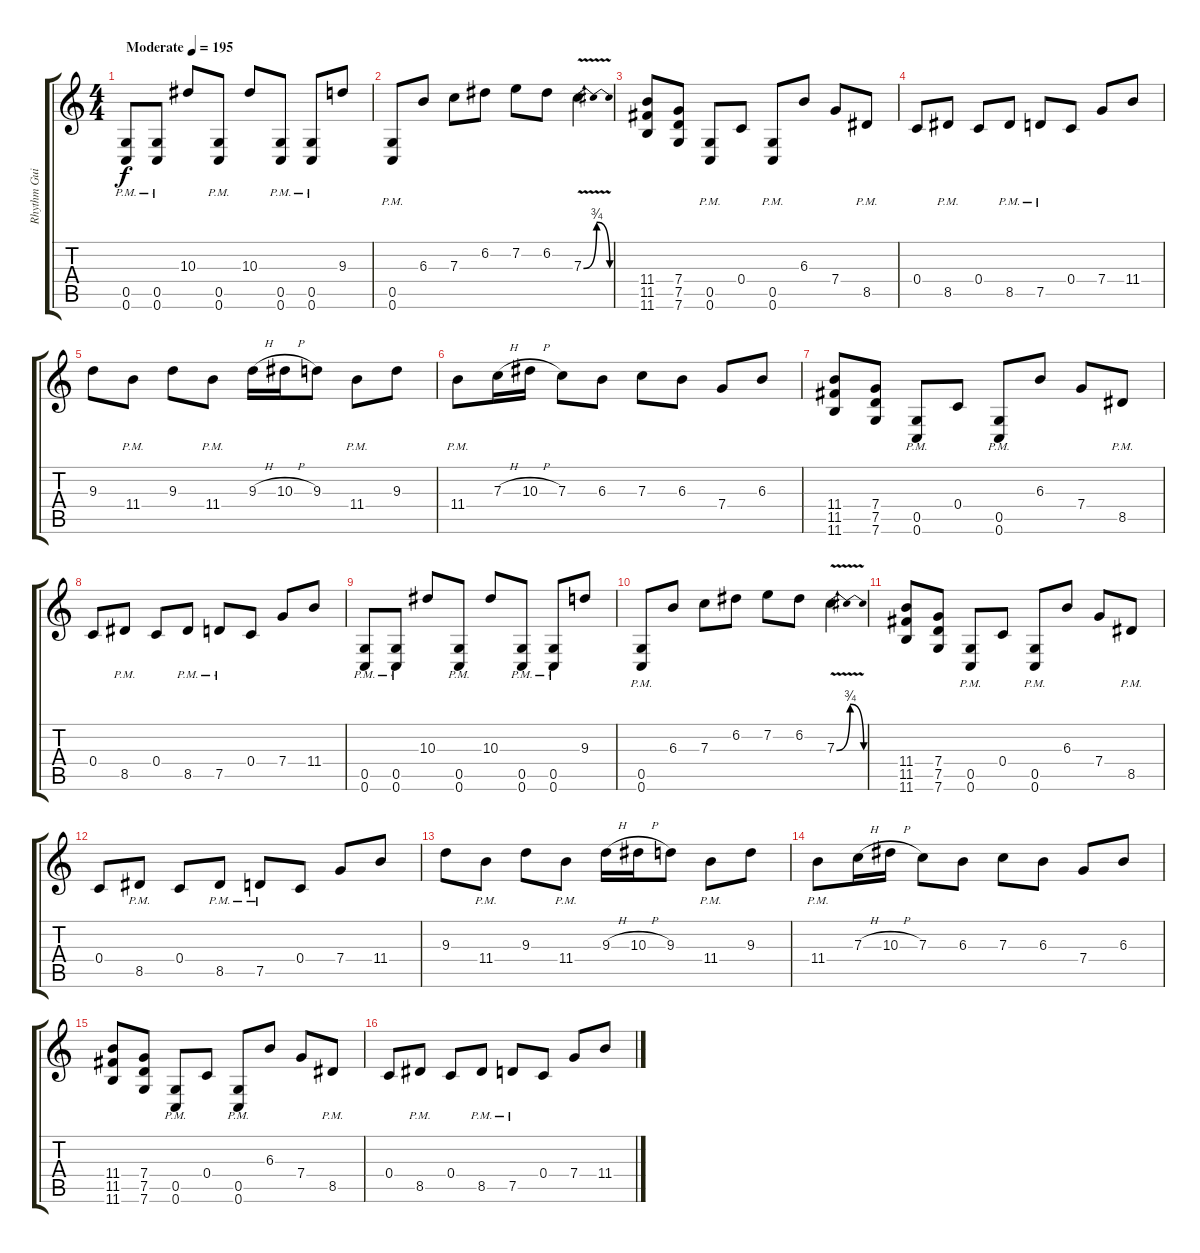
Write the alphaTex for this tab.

\track ("Rhythm Guitar 2" "Rhythm Gui") {instrument distortionguitar}
\staff {score tabs}
\tuning (D4 A3 F3 C3 G2 C2) {hide}
\ts (4 4)
\tempo (195 "Moderate")
\clef g2
\ks c
(0.5{pm} 0.6{pm}).8{dy f instrument distortionguitar} (0.5{pm} 0.6{pm}).8 10.3.8 (0.5{pm} 0.6{pm}).8 10.3.8 (0.5{pm} 0.6{pm}).8 (0.5{pm} 0.6{pm}).8 9.3.8 |
(0.5{pm} 0.6{pm}).8 6.3.8 7.3.8 6.2.8 7.2.8 6.2.8 7.3{be (bendrelease 0 0 30 3 30 3 60 0) v}.4{instrument guitarharmonics} |
(11.4 11.5 11.6).8{instrument distortionguitar} (7.4 7.5 7.6).8 (0.5{pm} 0.6{pm}).8 0.4.8 (0.5{pm} 0.6{pm}).8 6.3.8 7.4.8 8.5{pm}.8 |
0.4.8 8.5{pm}.8 0.4.8 8.5{pm}.8 7.5{pm}.8 0.4.8 7.4.8 11.4.8 |
9.3.8 11.4{pm}.8 9.3.8 11.4{pm}.8 9.3{h}.16 10.3{h}.16 9.3.8 11.4{pm}.8 9.3.8 |
11.4{pm}.8 7.3{h}.16 10.3{h}.16 7.3.8 6.3.8 7.3.8 6.3.8 7.4.8 6.3.8 |
(11.4 11.5 11.6).8 (7.4 7.5 7.6).8 (0.5{pm} 0.6{pm}).8 0.4.8 (0.5{pm} 0.6{pm}).8 6.3.8 7.4.8 8.5{pm}.8 |
0.4.8 8.5{pm}.8 0.4.8 8.5{pm}.8 7.5{pm}.8 0.4.8 7.4.8 11.4.8 |
(0.5{pm} 0.6{pm}).8 (0.5{pm} 0.6{pm}).8 10.3.8 (0.5{pm} 0.6{pm}).8 10.3.8 (0.5{pm} 0.6{pm}).8 (0.5{pm} 0.6{pm}).8 9.3.8 |
(0.5{pm} 0.6{pm}).8 6.3.8 7.3.8 6.2.8 7.2.8 6.2.8 7.3{be (bendrelease 0 0 30 3 30 3 60 0) v}.4{instrument guitarharmonics} |
(11.4 11.5 11.6).8{instrument distortionguitar} (7.4 7.5 7.6).8 (0.5{pm} 0.6{pm}).8 0.4.8 (0.5{pm} 0.6{pm}).8 6.3.8 7.4.8 8.5{pm}.8 |
0.4.8 8.5{pm}.8 0.4.8 8.5{pm}.8 7.5{pm}.8 0.4.8 7.4.8 11.4.8 |
9.3.8 11.4{pm}.8 9.3.8 11.4{pm}.8 9.3{h}.16 10.3{h}.16 9.3.8 11.4{pm}.8 9.3.8 |
11.4{pm}.8 7.3{h}.16 10.3{h}.16 7.3.8 6.3.8 7.3.8 6.3.8 7.4.8 6.3.8 |
(11.4 11.5 11.6).8 (7.4 7.5 7.6).8 (0.5{pm} 0.6{pm}).8 0.4.8 (0.5{pm} 0.6{pm}).8 6.3.8 7.4.8 8.5{pm}.8 |
0.4.8 8.5{pm}.8 0.4.8 8.5{pm}.8 7.5{pm}.8 0.4.8 7.4.8 11.4.8
